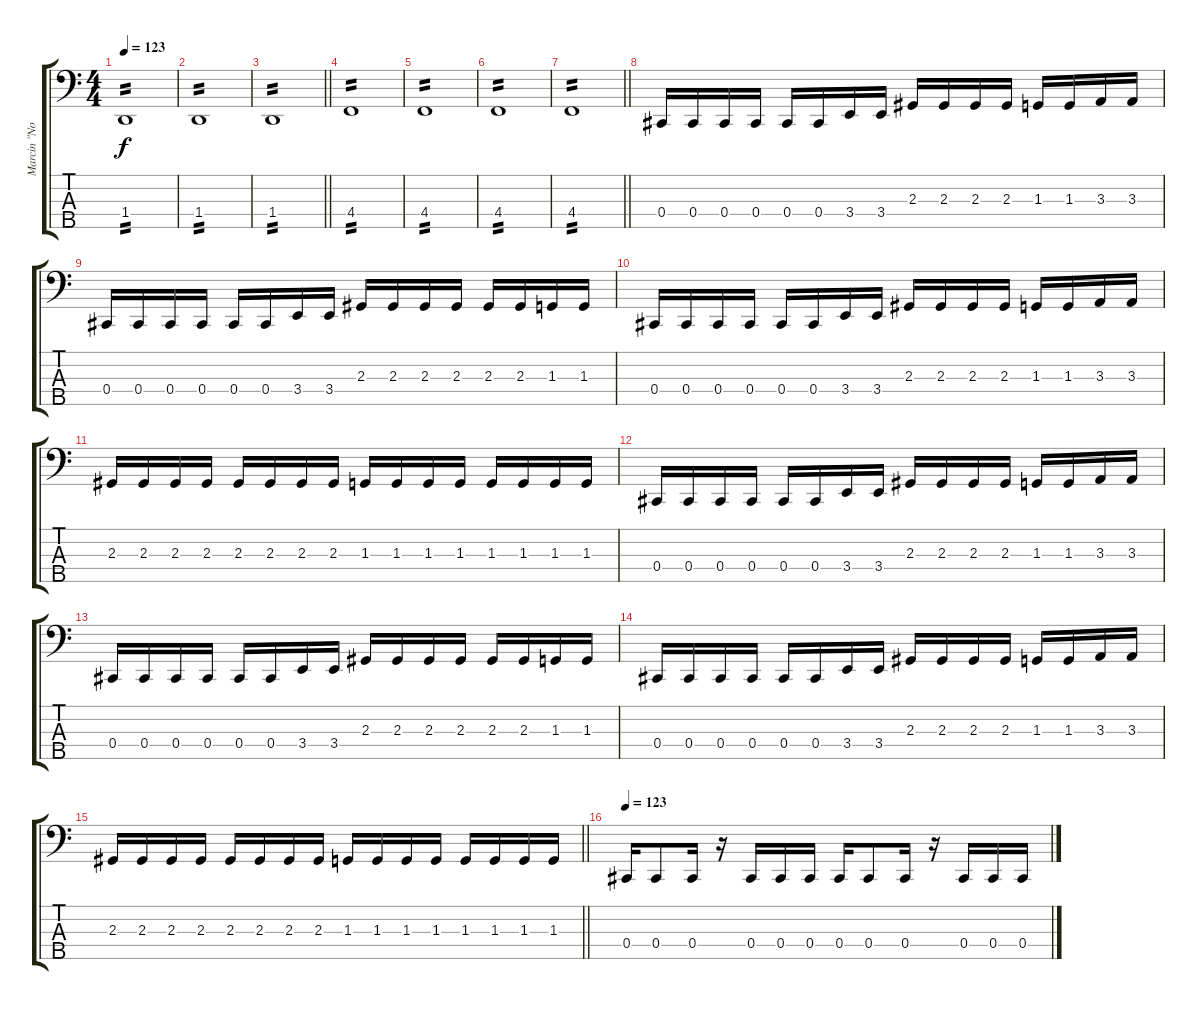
\track ("Marcin \"Novy\" Nowak " "Marcin \"No") {instrument electricbassfinger}
\staff {score tabs}
\tuning (E2 B1 Gb1 Db1 Ab0) {hide}
\ts (4 4)
\tempo 123
\clef f4
\ks c
1.4.1{tp 2 dy f} |
1.4.1{tp 2} |
\barLineRight lightlight
1.4.1{tp 2} |
4.4.1{tp 2} |
4.4.1{tp 2} |
4.4.1{tp 2} |
\barLineRight lightlight
4.4.1{tp 2} |
0.4.16 0.4.16 0.4.16 0.4.16 0.4.16 0.4.16 3.4.16 3.4.16 2.3.16 2.3.16 2.3.16 2.3.16 1.3.16 1.3.16 3.3.16 3.3.16 |
0.4.16 0.4.16 0.4.16 0.4.16 0.4.16 0.4.16 3.4.16 3.4.16 2.3.16 2.3.16 2.3.16 2.3.16 2.3.16 2.3.16 1.3.16 1.3.16 |
0.4.16 0.4.16 0.4.16 0.4.16 0.4.16 0.4.16 3.4.16 3.4.16 2.3.16 2.3.16 2.3.16 2.3.16 1.3.16 1.3.16 3.3.16 3.3.16 |
2.3.16 2.3.16 2.3.16 2.3.16 2.3.16 2.3.16 2.3.16 2.3.16 1.3.16 1.3.16 1.3.16 1.3.16 1.3.16 1.3.16 1.3.16 1.3.16 |
0.4.16 0.4.16 0.4.16 0.4.16 0.4.16 0.4.16 3.4.16 3.4.16 2.3.16 2.3.16 2.3.16 2.3.16 1.3.16 1.3.16 3.3.16 3.3.16 |
0.4.16 0.4.16 0.4.16 0.4.16 0.4.16 0.4.16 3.4.16 3.4.16 2.3.16 2.3.16 2.3.16 2.3.16 2.3.16 2.3.16 1.3.16 1.3.16 |
0.4.16 0.4.16 0.4.16 0.4.16 0.4.16 0.4.16 3.4.16 3.4.16 2.3.16 2.3.16 2.3.16 2.3.16 1.3.16 1.3.16 3.3.16 3.3.16 |
\barLineRight lightlight
2.3.16 2.3.16 2.3.16 2.3.16 2.3.16 2.3.16 2.3.16 2.3.16 1.3.16 1.3.16 1.3.16 1.3.16 1.3.16 1.3.16 1.3.16 1.3.16 |
\tempo 123
0.4.16 0.4.8 0.4.16 r.16 0.4.16 0.4.16 0.4.16 0.4.16 0.4.8 0.4.16 r.16 0.4.16 0.4.16 0.4.16
